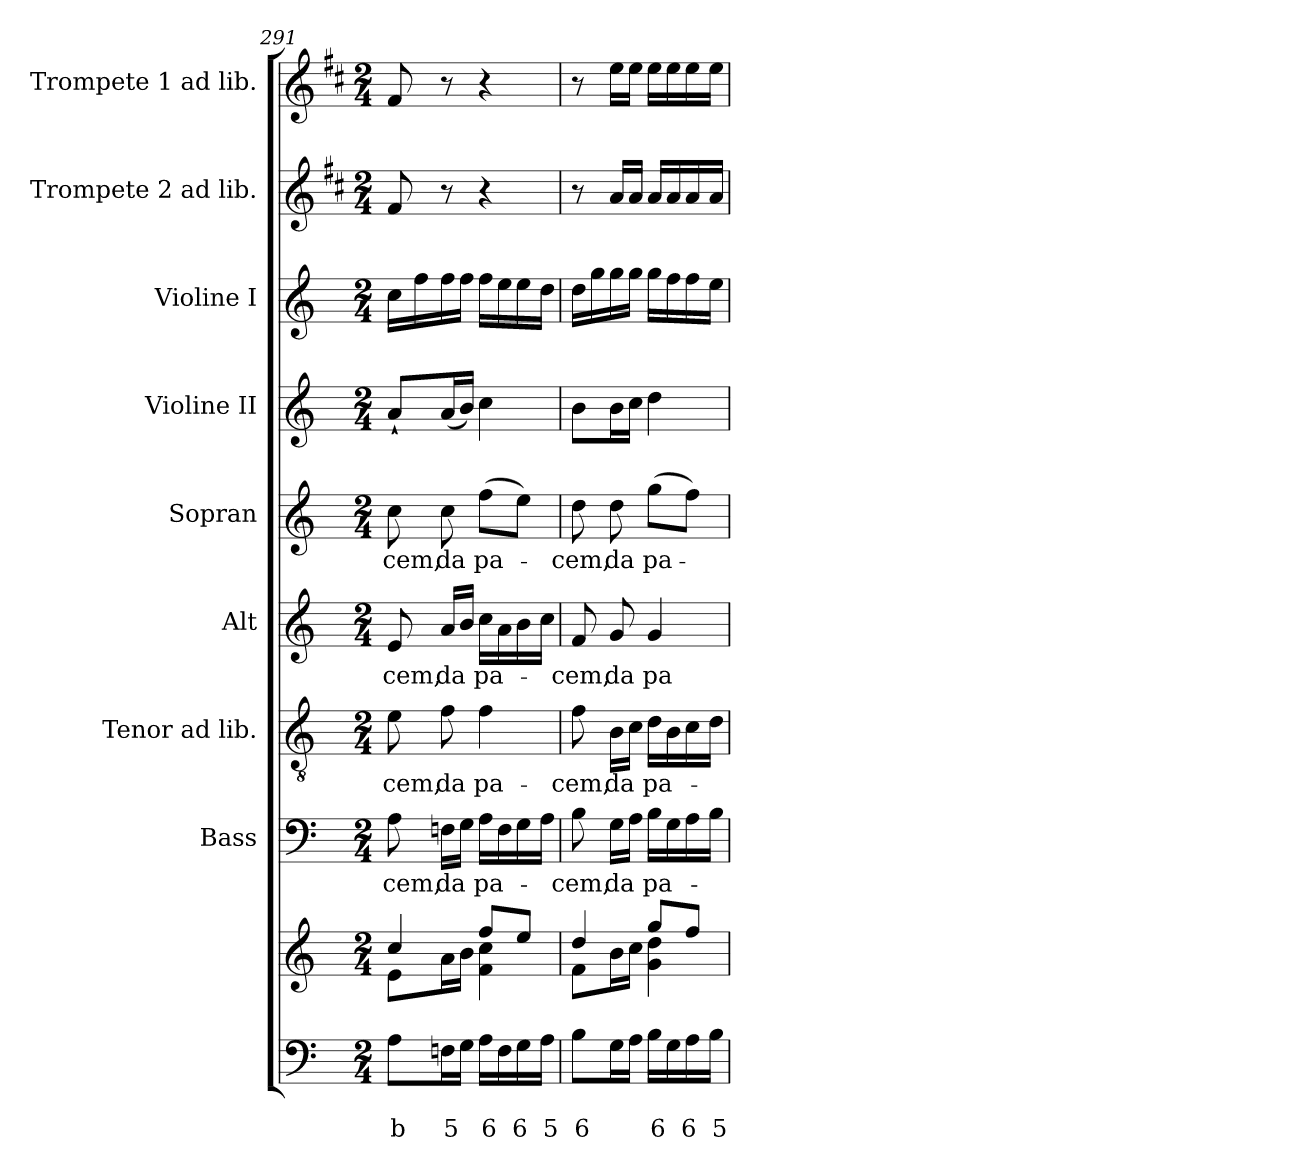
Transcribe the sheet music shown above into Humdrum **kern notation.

**kern	**text	**text	**kern	**kern	**text	**kern	**text	**kern	**text	**kern	**text	**kern	**kern	**kern	**kern
*part9	*part9	*part9	*part9	*part8	*part8	*part7	*part7	*part6	*part6	*part5	*part5	*part4	*part3	*part2	*part1
*staff10	*staff10	*staff10	*staff9	*staff8	*staff8	*staff7	*staff7	*staff6	*staff6	*staff5	*staff5	*staff4	*staff3	*staff2	*staff1
*	*	*	*	*I"Bass	*	*I"Tenor ad lib.	*	*I"Alt	*	*I"Sopran	*	*I"Violine II	*I"Violine I	*I"Trompete 2 ad lib.	*I"Trompete 1 ad lib.
*	*	*	*	*I'B.	*	*I'T.	*	*I'A.	*	*I'S.	*	*I'Vl. II	*I'Vl. I	*I'Trp. 2	*I'Trp. 1
*clefF4	*	*	*clefG2	*clefF4	*	*clefGv2	*	*clefG2	*	*clefG2	*	*clefG2	*clefG2	*clefG2	*clefG2
*	*	*	*	*	*	*	*	*	*	*	*	*	*	*ITrd1c2	*ITrd1c2
*k[]	*	*	*k[]	*k[]	*	*k[]	*	*k[]	*	*k[]	*	*k[]	*k[]	*k[]	*k[]
*C:	*	*	*C:	*C:	*	*C:	*	*C:	*	*C:	*	*C:	*C:	*C:	*C:
*M2/4	*	*	*M2/4	*M2/4	*	*M2/4	*	*M2/4	*	*M2/4	*	*M2/4	*M2/4	*M2/4	*M2/4
=291	=291	=291	=291	=291	=291	=291	=291	=291	=291	=291	=291	=291	=291	=291	=291
!	!	!LO:LY:b	!	!	!LO:LY:b	!	!LO:LY:b	!	!LO:LY:b	!	!LO:LY:b	!	!	!	!
*	*	*	*^	*	*	*	*	*	*	*	*	*	*	*	*
8A\L	.	b	4cc/	8e\L	8A\	-cem,	8e\	-cem,	8e/	-cem,	8cc\	-cem,	8a`</L	16cc\LL	8e/	8e/
.	.	.	.	.	.	.	.	.	.	.	.	.	.	16ff\	.	.
!	!	!LO:LY:b	!	!	!	!LO:LY:b	!	!LO:LY:b	!	!LO:LY:b	!	!LO:LY:b	!	!	!	!
16Fn\L	.	5	.	16a\L	16Fn\LL	da	8f\	da	16a/LL	da	8cc\	da	(<16a/L	16ff\	8r	8r
16G\JJ	.	.	.	16b\JJ	16G\JJ	.	.	.	16b/JJ	.	.	.	16b/JJ)	16ff\JJ	.	.
!	!	!LO:LY:b	!	!	!	!LO:LY:b	!	!LO:LY:b	!	!LO:LY:b	!	!LO:LY:b	!	!	!	!
16A\LL	.	6	8ff/L	4f\ 4cc\	16A\LL	pa-	4f\	pa-	16cc\LL	pa-	(>8ff\L	pa-	4cc\	16ff\LL	4r	4r
16F\	.	.	.	.	16F\	.	.	.	16a\	.	.	.	.	16ee\	.	.
!	!	!LO:LY:b	!	!	!	!	!	!	!	!	!	!	!	!	!	!
16G\	.	6	8ee/J	.	16G\	.	.	.	16b\	.	8ee\J)	.	.	16ee\	.	.
!	!	!LO:LY:b	!	!	!	!	!	!	!	!	!	!	!	!	!	!
16A\JJ	.	5	.	.	16A\JJ	.	.	.	16cc\JJ	.	.	.	.	16dd\JJ	.	.
!!LO:LB:g=z
=292	=292	=292	=292	=292	=292	=292	=292	=292	=292	=292	=292	=292	=292	=292	=292	=292
!	!	!LO:LY:b	!	!	!	!LO:LY:b	!	!LO:LY:b	!	!LO:LY:b	!	!LO:LY:b	!	!	!	!
8B\L	.	6	4dd/	8f\L	8B\	-cem,	8f\	-cem,	8f/	-cem,	8dd\	-cem,	8b\L	16dd\LL	8r	8r
.	.	.	.	.	.	.	.	.	.	.	.	.	.	16gg\	.	.
!	!	!	!	!	!	!LO:LY:b	!	!LO:LY:b	!	!LO:LY:b	!	!LO:LY:b	!	!	!	!
16G\L	.	.	.	16b\L	16G\LL	da	16B\LL	da	8g/	da	8dd\	da	16b\L	16gg\	16g/LL	16dd\LL
16A\JJ	.	.	.	16cc\JJ	16A\JJ	.	16c\JJ	.	.	.	.	.	16cc\JJ	16gg\JJ	16g/JJ	16dd\JJ
!	!	!LO:LY:b	!	!	!	!LO:LY:b	!	!LO:LY:b	!	!LO:LY:b	!	!LO:LY:b	!	!	!	!
16B\LL	.	6	8gg/L	4g\ 4dd\	16B\LL	pa-	16d\LL	pa-	4g/	pa-	(>8gg\L	pa-	4dd\	16gg\LL	16g/LL	16dd\LL
16G\	.	.	.	.	16G\	.	16B\	.	.	.	.	.	.	16ff\	16g/	16dd\
!	!	!LO:LY:b	!	!	!	!	!	!	!	!	!	!	!	!	!	!
16A\	.	6	8ff/J	.	16A\	.	16c\	.	.	.	8ff\J)	.	.	16ff\	16g/	16dd\
!	!	!LO:LY:b	!	!	!	!	!	!	!	!	!	!	!	!	!	!
16B\JJ	.	5	.	.	16B\JJ	.	16d\JJ	.	.	.	.	.	.	16ee\JJ	16g/JJ	16dd\JJ
*	*	*	*v	*v	*	*	*	*	*	*	*	*	*	*	*	*
=	=	=	=	=	=	=	=	=	=	=	=	=	=	=	=
*-	*-	*-	*-	*-	*-	*-	*-	*-	*-	*-	*-	*-	*-	*-	*-
